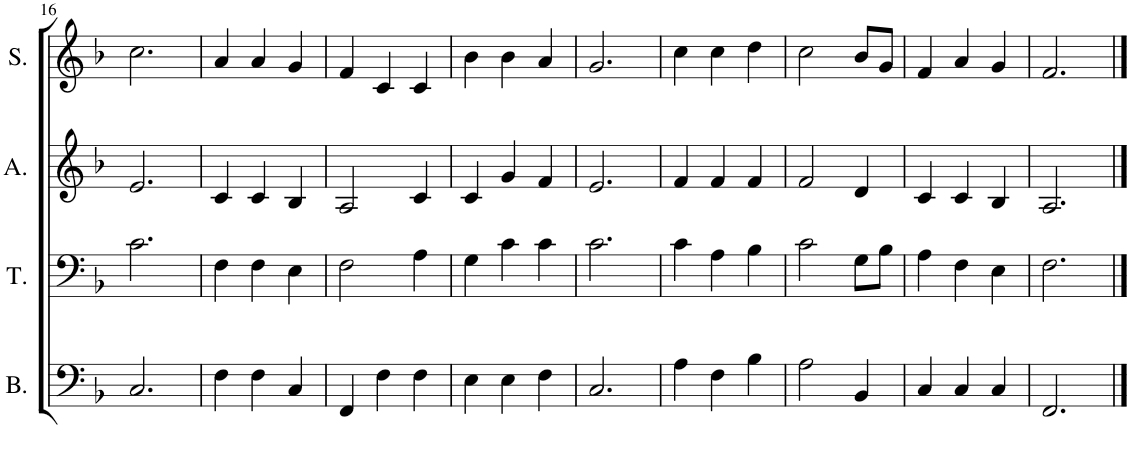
**kern	**kern	**kern	**kern
*part4	*part3	*part2	*part1
*staff4	*staff3	*staff2	*staff1
*I"Bass	*I"Tenor	*I"Alto	*I"Soprano
*I'B.	*I'T.	*I'A.	*I'S.
!!LO:PB:g=z
*clefF4	*clefF4	*clefG2	*clefG2
*k[b-]	*k[b-]	*k[b-]	*k[b-]
*M3/4	*M3/4	*M3/4	*M3/4
=16	=16	=16	=16
2.C/	2.c\	2.e/	2.cc\
=17	=17	=17	=17
4F\	4F\	4c/	4a/
4F\	4F\	4c/	4a/
4C/	4E\	4B-/	4g/
=18	=18	=18	=18
4FF/	2F\	2A/	4f/
4F\	.	.	4c/
4F\	4A\	4c/	4c/
=19	=19	=19	=19
4E\	4G\	4c/	4b-\
4E\	4c\	4g/	4b-\
4F\	4c\	4f/	4a/
=20	=20	=20	=20
2.C/	2.c\	2.e/	2.g/
=21	=21	=21	=21
4A\	4c\	4f/	4cc\
4F\	4A\	4f/	4cc\
4B-\	4B-\	4f/	4dd\
=22	=22	=22	=22
2A\	2c\	2f/	2cc\
4BB-/	8G\L	4d/	8b-/L
.	8B-\J	.	8g/J
=23	=23	=23	=23
4C/	4A\	4c/	4f/
4C/	4F\	4c/	4a/
4C/	4E\	4B-/	4g/
=24	=24	=24	=24
2.FF/	2.F\	2.A/	2.f/
==	==	==	==
*-	*-	*-	*-
